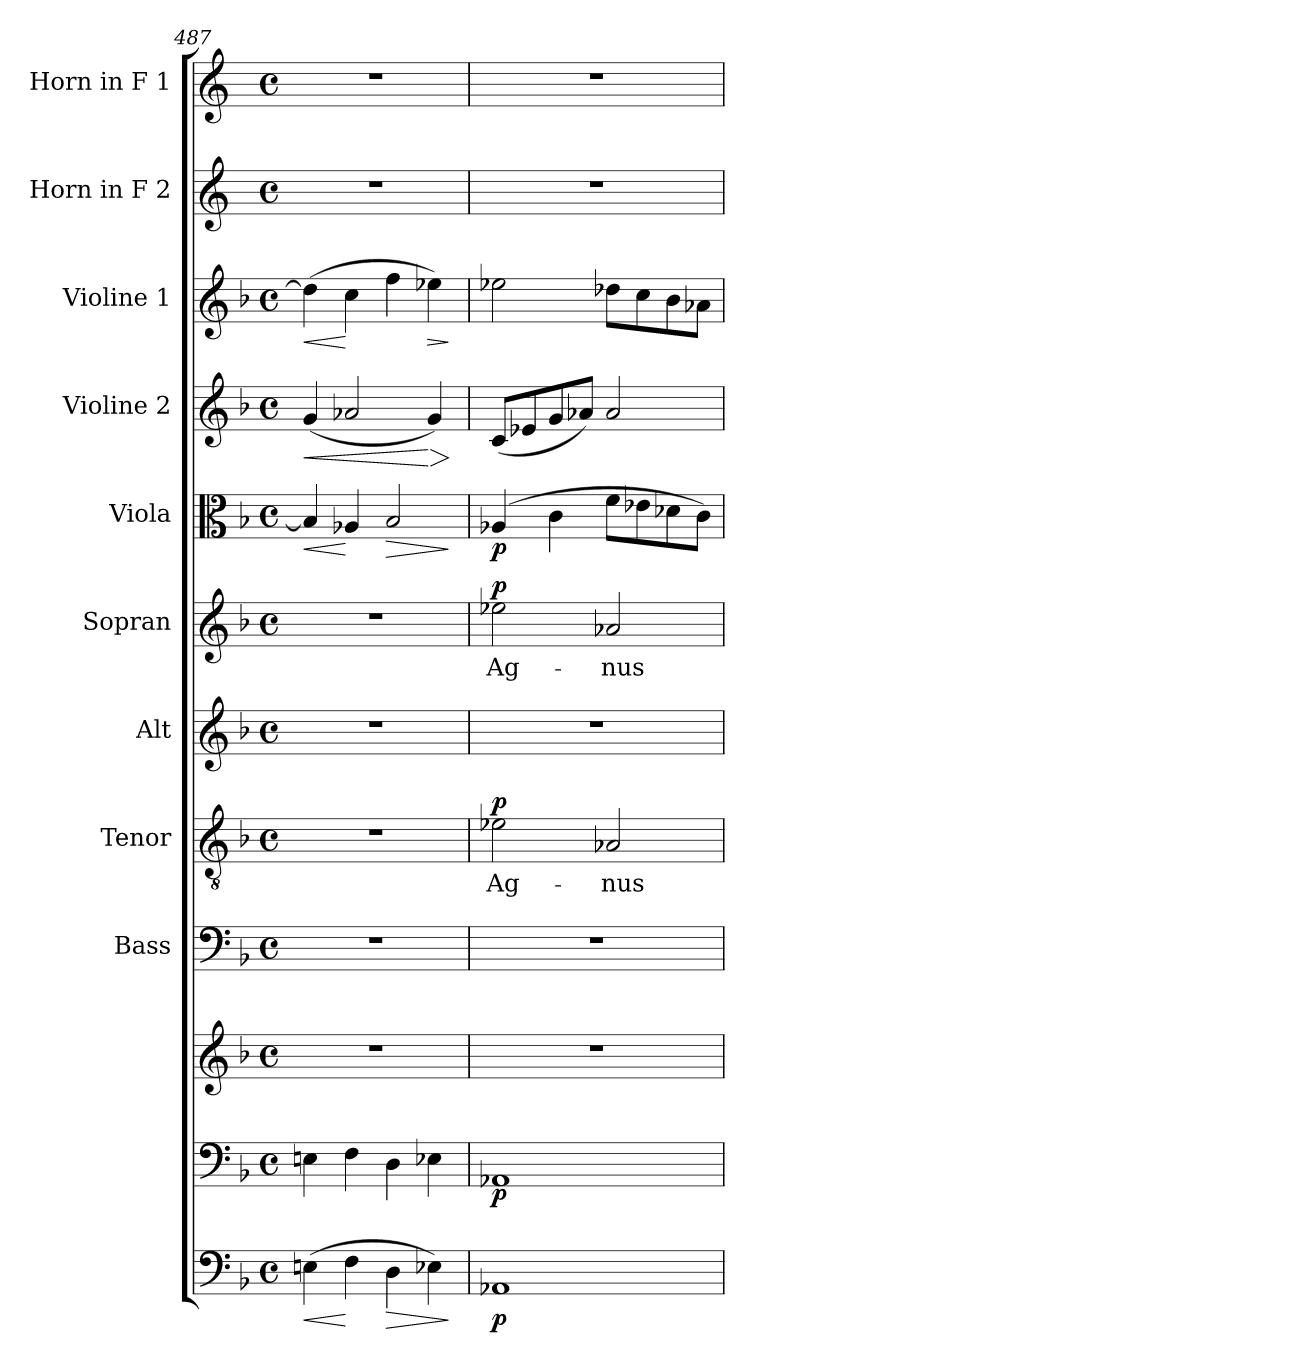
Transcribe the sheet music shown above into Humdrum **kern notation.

**kern	**dynam	**kern	**kern	**dynam	**kern	**kern	**text	**dynam	**kern	**kern	**text	**dynam	**kern	**dynam	**kern	**dynam	**kern	**dynam	**kern	**kern
*part11	*part11	*part10	*part10	*part10	*part9	*part8	*part8	*part8	*part7	*part6	*part6	*part6	*part5	*part5	*part4	*part4	*part3	*part3	*part2	*part1
*staff12	*staff12	*staff11	*staff10	*staff10/11	*staff9	*staff8	*staff8	*staff8	*staff7	*staff6	*staff6	*staff6	*staff5	*staff5	*staff4	*staff4	*staff3	*staff3	*staff2	*staff1
*	*	*	*	*	*I"Bass	*I"Tenor	*	*	*I"Alt	*I"Sopran	*	*	*I"Viola	*	*I"Violine 2	*	*I"Violine 1	*	*I"Horn in F 2	*I"Horn in F 1
*	*	*	*	*	*I'B.	*I'T.	*	*	*I'A.	*I'S.	*	*	*I'Vla.	*	*I'Vl. 2	*	*I'Vl. 1	*	*	*
*clefF4	*	*clefF4	*clefG2	*	*clefF4	*clefGv2	*	*	*clefG2	*clefG2	*	*	*clefC3	*	*clefG2	*	*clefG2	*	*clefG2	*clefG2
*ITrd7c12	*	*	*	*	*	*	*	*	*	*	*	*	*	*	*	*	*	*	*ITrd4c7	*ITrd4c7
*k[b-]	*	*k[b-]	*k[b-]	*	*k[b-]	*k[b-]	*	*	*k[b-]	*k[b-]	*	*	*k[b-]	*	*k[b-]	*	*k[b-]	*	*k[b-]	*k[b-]
*F:	*	*F:	*F:	*	*F:	*F:	*	*	*F:	*F:	*	*	*F:	*	*F:	*	*F:	*	*F:	*F:
*M4/4	*	*M4/4	*M4/4	*	*M4/4	*M4/4	*	*	*M4/4	*M4/4	*	*	*M4/4	*	*M4/4	*	*M4/4	*	*M4/4	*M4/4
*met(c)	*	*met(c)	*met(c)	*	*met(c)	*met(c)	*	*	*met(c)	*met(c)	*	*	*met(c)	*	*met(c)	*	*met(c)	*	*met(c)	*met(c)
=487	=487	=487	=487	=487	=487	=487	=487	=487	=487	=487	=487	=487	=487	=487	=487	=487	=487	=487	=487	=487
!	!LO:HP:b	!	!	!	!	!	!	!	!	!	!	!	!	!LO:HP:b	!	!LO:HP:b	!	!LO:HP:b	!	!
(>4EEn\	<	4En\	1r	.	1r	1r	.	.	1r	1r	.	.	4B-/]	<	(<4g/	<	(>4dd-\]	<	1r	1r
4FF\	[	4F\	.	.	.	.	.	.	.	.	.	.	4A-X/	[	2a-X/	.	4cc\	[	.	.
!	!LO:HP:b	!	!	!	!	!	!	!	!	!	!	!	!	!LO:HP:b	!	!	!	!	!	!
4DD\	>	4D\	.	.	.	.	.	.	.	.	.	.	2B-/	>	.	.	4ff\	.	.	.
!	!	!	!	!	!	!	!	!	!	!	!	!	!	!	!	!LO:HP:n=1:b	!	!LO:HP:b	!	!
4EE-X\)	.	4E-X\	.	.	.	.	.	.	.	.	.	.	.	.	4g/)	[ >	4ee-X\)	>	.	.
.	]	.	.	.	.	.	.	.	.	.	.	.	.	]	.	]	.	]	.	.
=488	=488	=488	=488	=488	=488	=488	=488	=488	=488	=488	=488	=488	=488	=488	=488	=488	=488	=488	=488	=488
!	!LO:DY:b	!	!	!LO:DY:b=2	!	!	!LO:LY:b	!LO:DY:a	!	!	!LO:LY:b	!LO:DY:a	!	!LO:DY:b	!	!	!	!	!	!
1AAA-X	p	1AA-X	1r	p	1r	2e-X\	Ag-	p	1r	2ee-X\	Ag-	p	(4A-X/	p	(<8c/L	.	2ee-X\	.	1r	1r
.	.	.	.	.	.	.	.	.	.	.	.	.	.	.	8e-X/	.	.	.	.	.
.	.	.	.	.	.	.	.	.	.	.	.	.	4c\	.	8g/	.	.	.	.	.
.	.	.	.	.	.	.	.	.	.	.	.	.	.	.	8a-X/J)	.	.	.	.	.
!	!	!	!	!	!	!	!LO:LY:b	!	!	!	!LO:LY:b	!	!	!	!	!	!	!	!	!
.	.	.	.	.	.	2A-X/	-nus	.	.	2a-X/	-nus	.	8f\L	.	2a-/	.	8dd-X\L	.	.	.
.	.	.	.	.	.	.	.	.	.	.	.	.	8e-X\	.	.	.	8cc\	.	.	.
.	.	.	.	.	.	.	.	.	.	.	.	.	8d-X\	.	.	.	8b-\	.	.	.
.	.	.	.	.	.	.	.	.	.	.	.	.	8c\J)	.	.	.	8a-X\J	.	.	.
=	=	=	=	=	=	=	=	=	=	=	=	=	=	=	=	=	=	=	=	=
*-	*-	*-	*-	*-	*-	*-	*-	*-	*-	*-	*-	*-	*-	*-	*-	*-	*-	*-	*-	*-
